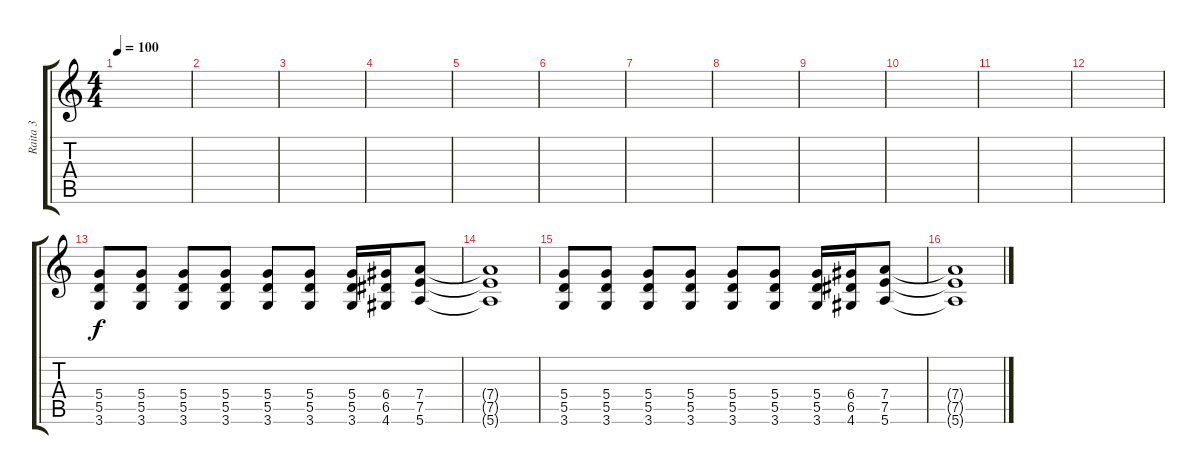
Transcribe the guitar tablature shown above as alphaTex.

\track ("Raita 3" "Raita 3") {instrument distortionguitar}
\staff {score tabs}
\tuning (E4 B3 G3 D3 A2 E2) {hide}
\ts (4 4)
\tempo 100
\clef g2
\ks c
|
|
|
|
|
|
|
|
|
|
|
|
(5.4 5.5 3.6).8 (5.4 5.5 3.6).8 (5.4 5.5 3.6).8 (5.4 5.5 3.6).8 (5.4 5.5 3.6).8 (5.4 5.5 3.6).8 (5.4 5.5 3.6).16 (6.4 6.5 4.6).16 (7.4 7.5 5.6).8 |
(7.4{t} 7.5{t} 5.6{t}).1 |
(5.4 5.5 3.6).8 (5.4 5.5 3.6).8 (5.4 5.5 3.6).8 (5.4 5.5 3.6).8 (5.4 5.5 3.6).8 (5.4 5.5 3.6).8 (5.4 5.5 3.6).16 (6.4 6.5 4.6).16 (7.4 7.5 5.6).8 |
(7.4{t} 7.5{t} 5.6{t}).1
